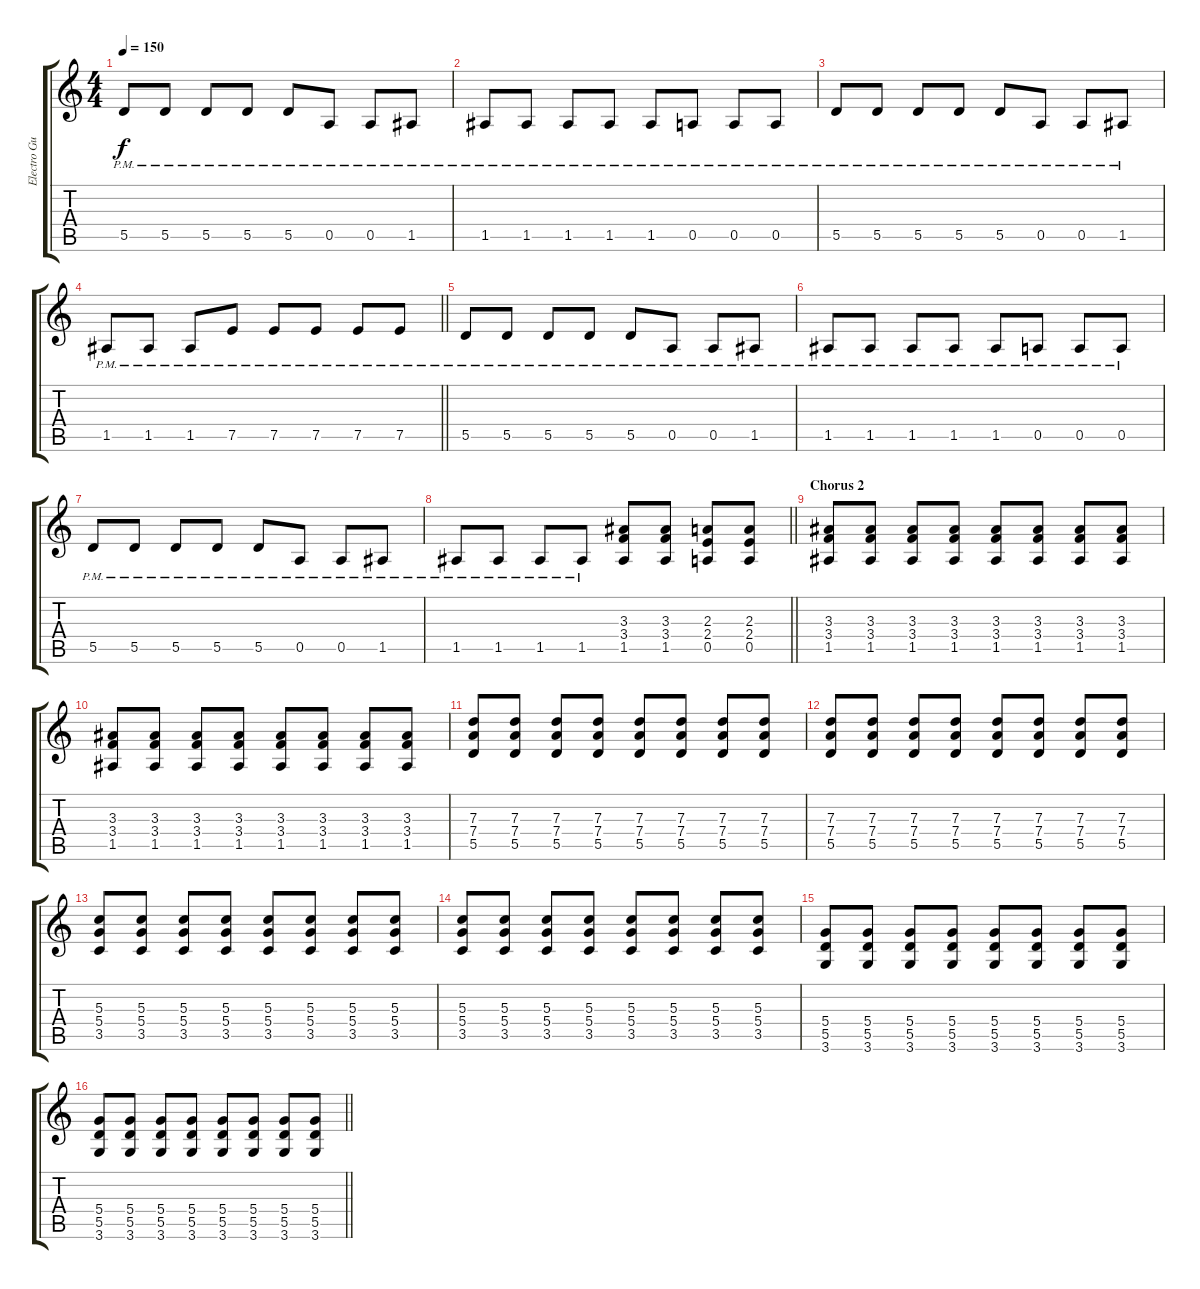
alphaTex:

\track ("Electro Guitar 1" "Electro Gu") {instrument overdrivenguitar}
\staff {score tabs}
\tuning (E4 B3 G3 D3 A2 E2) {hide}
\ts (4 4)
\tempo 150
\clef g2
\ks c
5.5{pm}.8{dy f} 5.5{pm}.8 5.5{pm}.8 5.5{pm}.8 5.5{pm}.8 0.5{pm}.8 0.5{pm}.8 1.5{pm}.8 |
1.5{pm}.8 1.5{pm}.8 1.5{pm}.8 1.5{pm}.8 1.5{pm}.8 0.5{pm}.8 0.5{pm}.8 0.5{pm}.8 |
5.5{pm}.8 5.5{pm}.8 5.5{pm}.8 5.5{pm}.8 5.5{pm}.8 0.5{pm}.8 0.5{pm}.8 1.5{pm}.8 |
\barLineRight lightlight
1.5{pm}.8 1.5{pm}.8 1.5{pm}.8 7.5{pm}.8 7.5{pm}.8 7.5{pm}.8 7.5{pm}.8 7.5{pm}.8 |
5.5{pm}.8 5.5{pm}.8 5.5{pm}.8 5.5{pm}.8 5.5{pm}.8 0.5{pm}.8 0.5{pm}.8 1.5{pm}.8 |
1.5{pm}.8 1.5{pm}.8 1.5{pm}.8 1.5{pm}.8 1.5{pm}.8 0.5{pm}.8 0.5{pm}.8 0.5{pm}.8 |
5.5{pm}.8 5.5{pm}.8 5.5{pm}.8 5.5{pm}.8 5.5{pm}.8 0.5{pm}.8 0.5{pm}.8 1.5{pm}.8 |
\barLineRight lightlight
1.5{pm}.8 1.5{pm}.8 1.5{pm}.8 1.5{pm}.8 (3.3 3.4 1.5).8 (3.3 3.4 1.5).8 (2.3 2.4 0.5).8 (2.3 2.4 0.5).8 |
\section ("" "Chorus 2")
(3.3 3.4 1.5).8 (3.3 3.4 1.5).8 (3.3 3.4 1.5).8 (3.3 3.4 1.5).8 (3.3 3.4 1.5).8 (3.3 3.4 1.5).8 (3.3 3.4 1.5).8 (3.3 3.4 1.5).8 |
(3.3 3.4 1.5).8 (3.3 3.4 1.5).8 (3.3 3.4 1.5).8 (3.3 3.4 1.5).8 (3.3 3.4 1.5).8 (3.3 3.4 1.5).8 (3.3 3.4 1.5).8 (3.3 3.4 1.5).8 |
(7.3 7.4 5.5).8 (7.3 7.4 5.5).8 (7.3 7.4 5.5).8 (7.3 7.4 5.5).8 (7.3 7.4 5.5).8 (7.3 7.4 5.5).8 (7.3 7.4 5.5).8 (7.3 7.4 5.5).8 |
(7.3 7.4 5.5).8 (7.3 7.4 5.5).8 (7.3 7.4 5.5).8 (7.3 7.4 5.5).8 (7.3 7.4 5.5).8 (7.3 7.4 5.5).8 (7.3 7.4 5.5).8 (7.3 7.4 5.5).8 |
(5.3 5.4 3.5).8 (5.3 5.4 3.5).8 (5.3 5.4 3.5).8 (5.3 5.4 3.5).8 (5.3 5.4 3.5).8 (5.3 5.4 3.5).8 (5.3 5.4 3.5).8 (5.3 5.4 3.5).8 |
(5.3 5.4 3.5).8 (5.3 5.4 3.5).8 (5.3 5.4 3.5).8 (5.3 5.4 3.5).8 (5.3 5.4 3.5).8 (5.3 5.4 3.5).8 (5.3 5.4 3.5).8 (5.3 5.4 3.5).8 |
(5.4 5.5 3.6).8 (5.4 5.5 3.6).8 (5.4 5.5 3.6).8 (5.4 5.5 3.6).8 (5.4 5.5 3.6).8 (5.4 5.5 3.6).8 (5.4 5.5 3.6).8 (5.4 5.5 3.6).8 |
\barLineRight lightlight
(5.4 5.5 3.6).8 (5.4 5.5 3.6).8 (5.4 5.5 3.6).8 (5.4 5.5 3.6).8 (5.4 5.5 3.6).8 (5.4 5.5 3.6).8 (5.4 5.5 3.6).8 (5.4 5.5 3.6).8
